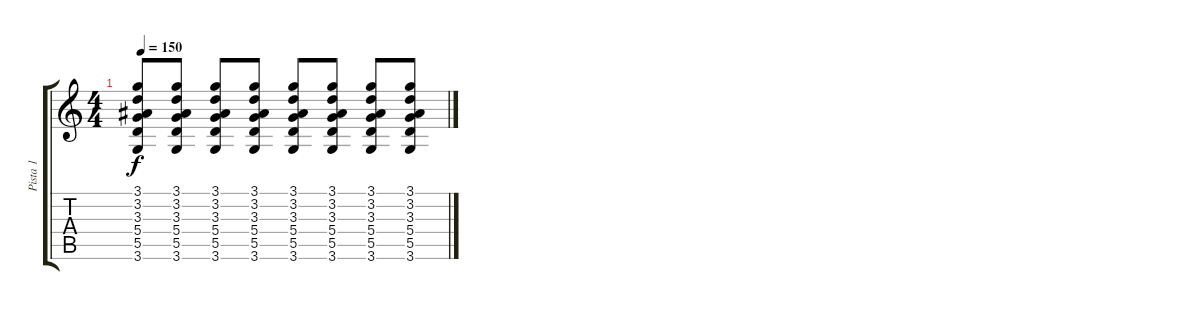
\track ("Pista 1" "Pista 1") {instrument acousticguitarsteel}
\staff {score tabs}
\tuning (E4 B3 G3 D3 A2 E2) {hide}
\ts (4 4)
\tempo 150
\clef g2
\ks c
(3.1 3.2 3.3 5.4 5.5 3.6).8{dy f} (3.1 3.2 3.3 5.4 5.5 3.6).8 (3.1 3.2 3.3 5.4 5.5 3.6).8 (3.1 3.2 3.3 5.4 5.5 3.6).8 (3.1 3.2 3.3 5.4 5.5 3.6).8 (3.1 3.2 3.3 5.4 5.5 3.6).8 (3.1 3.2 3.3 5.4 5.5 3.6).8 (3.1 3.2 3.3 5.4 5.5 3.6).8
